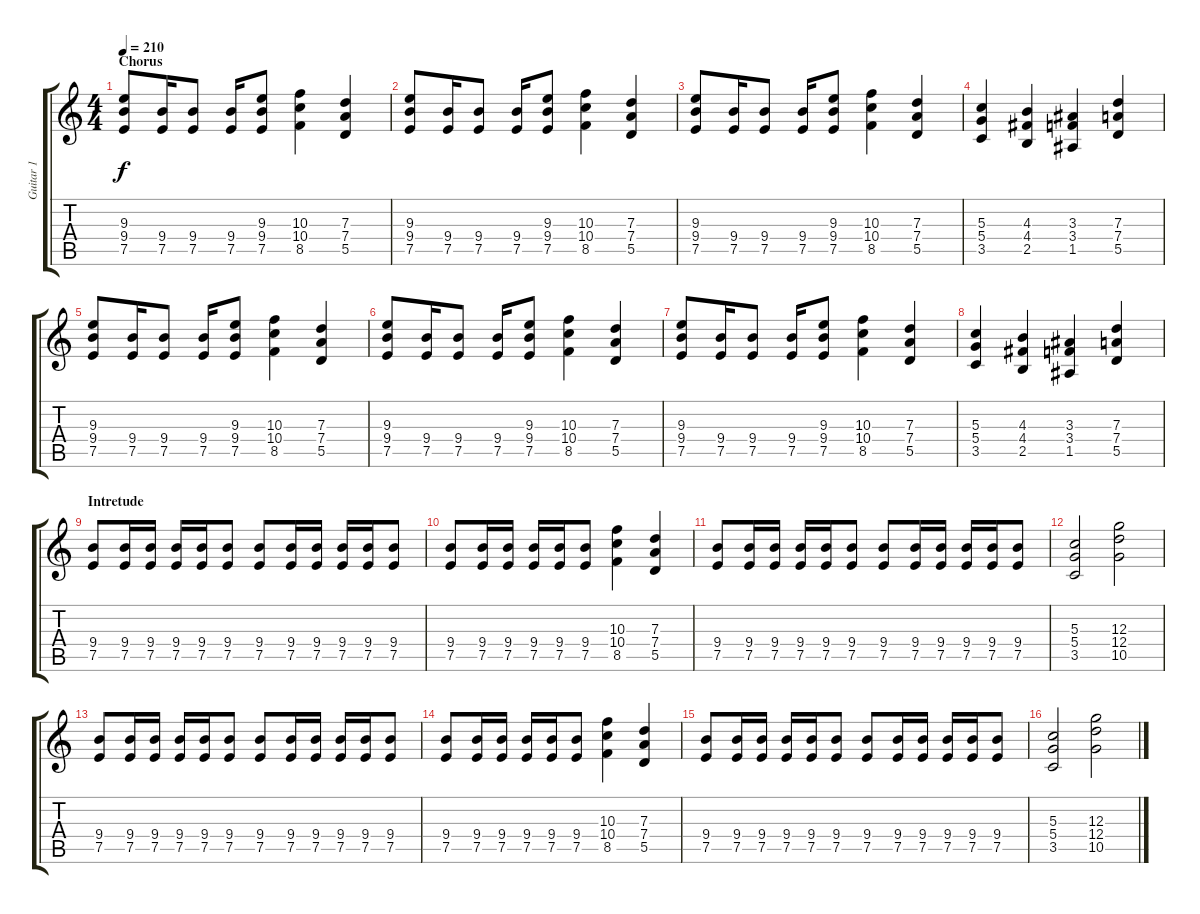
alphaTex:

\track ("Guitar 1" "Guitar 1") {instrument overdrivenguitar}
\staff {score tabs}
\tuning (E4 B3 G3 D3 A2 E2) {hide}
\ts (4 4)
\section ("" "Chorus")
\tempo 210
\clef g2
\ks c
(9.3 9.4 7.5).8{dy f} (9.4 7.5).16 (9.4 7.5).8 (9.4 7.5).16 (9.3 9.4 7.5).8 (10.3 10.4 8.5).4 (7.3 7.4 5.5).4 |
(9.3 9.4 7.5).8 (9.4 7.5).16 (9.4 7.5).8 (9.4 7.5).16 (9.3 9.4 7.5).8 (10.3 10.4 8.5).4 (7.3 7.4 5.5).4 |
(9.3 9.4 7.5).8 (9.4 7.5).16 (9.4 7.5).8 (9.4 7.5).16 (9.3 9.4 7.5).8 (10.3 10.4 8.5).4 (7.3 7.4 5.5).4 |
(5.3 5.4 3.5).4 (4.3 4.4 2.5).4 (3.3 3.4 1.5).4 (7.3 7.4 5.5).4 |
(9.3 9.4 7.5).8 (9.4 7.5).16 (9.4 7.5).8 (9.4 7.5).16 (9.3 9.4 7.5).8 (10.3 10.4 8.5).4 (7.3 7.4 5.5).4 |
(9.3 9.4 7.5).8 (9.4 7.5).16 (9.4 7.5).8 (9.4 7.5).16 (9.3 9.4 7.5).8 (10.3 10.4 8.5).4 (7.3 7.4 5.5).4 |
(9.3 9.4 7.5).8 (9.4 7.5).16 (9.4 7.5).8 (9.4 7.5).16 (9.3 9.4 7.5).8 (10.3 10.4 8.5).4 (7.3 7.4 5.5).4 |
(5.3 5.4 3.5).4 (4.3 4.4 2.5).4 (3.3 3.4 1.5).4 (7.3 7.4 5.5).4 |
\section ("" "Intretude")
(9.4 7.5).8 (9.4 7.5).16 (9.4 7.5).16 (9.4 7.5).16 (9.4 7.5).16 (9.4 7.5).8 (9.4 7.5).8 (9.4 7.5).16 (9.4 7.5).16 (9.4 7.5).16 (9.4 7.5).16 (9.4 7.5).8 |
(9.4 7.5).8 (9.4 7.5).16 (9.4 7.5).16 (9.4 7.5).16 (9.4 7.5).16 (9.4 7.5).8 (10.3 10.4 8.5).4 (7.3 7.4 5.5).4 |
(9.4 7.5).8 (9.4 7.5).16 (9.4 7.5).16 (9.4 7.5).16 (9.4 7.5).16 (9.4 7.5).8 (9.4 7.5).8 (9.4 7.5).16 (9.4 7.5).16 (9.4 7.5).16 (9.4 7.5).16 (9.4 7.5).8 |
(5.3 5.4 3.5).2 (12.3 12.4 10.5).2 |
(9.4 7.5).8 (9.4 7.5).16 (9.4 7.5).16 (9.4 7.5).16 (9.4 7.5).16 (9.4 7.5).8 (9.4 7.5).8 (9.4 7.5).16 (9.4 7.5).16 (9.4 7.5).16 (9.4 7.5).16 (9.4 7.5).8 |
(9.4 7.5).8 (9.4 7.5).16 (9.4 7.5).16 (9.4 7.5).16 (9.4 7.5).16 (9.4 7.5).8 (10.3 10.4 8.5).4 (7.3 7.4 5.5).4 |
(9.4 7.5).8 (9.4 7.5).16 (9.4 7.5).16 (9.4 7.5).16 (9.4 7.5).16 (9.4 7.5).8 (9.4 7.5).8 (9.4 7.5).16 (9.4 7.5).16 (9.4 7.5).16 (9.4 7.5).16 (9.4 7.5).8 |
(5.3 5.4 3.5).2 (12.3 12.4 10.5).2
